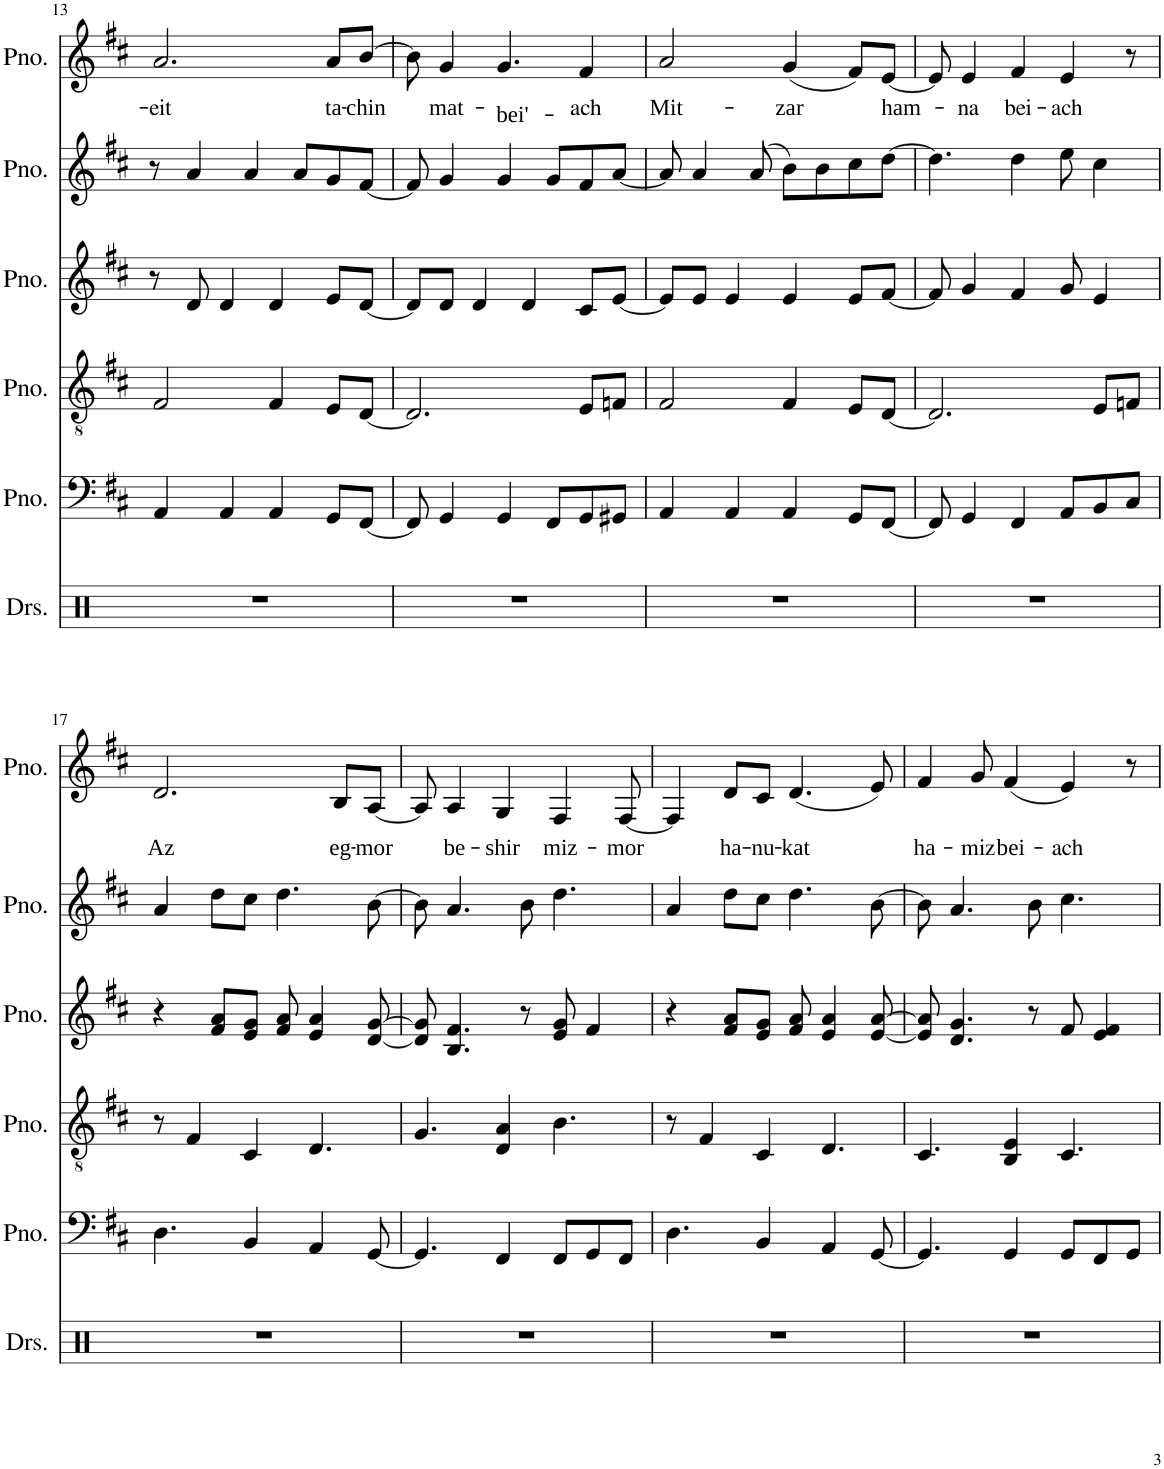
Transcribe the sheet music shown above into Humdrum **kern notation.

**kern	**kern	**kern	**kern	**kern	**kern	**text
*part6	*part5	*part4	*part3	*part2	*part1	*part1
*staff6	*staff5	*staff4	*staff3	*staff2	*staff1	*staff1
*I"Drumset	*I"Piano	*I"Piano	*I"Piano	*I"Piano	*I"Piano	*
*I'Drs.	*I'Pno.	*I'Pno.	*I'Pno.	*I'Pno.	*I'Pno.	*
!!LO:PB:g=z
*clefX	*clefF4	*clefGv2	*clefG2	*clefG2	*clefG2	*
*k[]	*k[f#c#]	*k[f#c#]	*k[f#c#]	*k[f#c#]	*k[f#c#]	*
*M4/4	*M4/4	*M4/4	*M4/4	*M4/4	*M4/4	*
=13	=13	=13	=13	=13	=13	=13
!	!	!	!	!	!	!LO:LY:b
1r	4AA/	2F#/	8r	8r	2.a/	-eit
.	.	.	8d/	4a/	.	.
.	4AA/	.	4d/	.	.	.
.	.	.	.	4a/	.	.
.	4AA/	4F#/	4d/	.	.	.
.	.	.	.	8a/L	.	.
!	!	!	!	!	!	!LO:LY:b
.	8GG/L	8E/L	8e/L	8g/	8a/L	ta-
!	!	!	!	!	!	!LO:LY:b
.	[8FF#/J	[8D/J	[8d/J	[8f#/J	[8b/J	-chin
=14	=14	=14	=14	=14	=14	=14
1r	8FF#/]	2.D/]	8d/L]	8f#/]	8b\]	.
!	!	!	!	!	!	!LO:LY:b
.	4GG/	.	8d/J	4g/	4g/	mat-
.	.	.	4d/	.	.	.
!	!	!	!	!	!	!LO:LY:b
.	4GG/	.	.	4g/	4.g/	-bei'-
.	.	.	4d/	.	.	.
.	8FF#/L	.	.	8g/L	.	.
!	!	!	!	!	!	!LO:LY:b
.	8GG/	8E/L	8c#/L	8f#/	4f#/	-ach
.	8GG#X/J	8Fn/J	[8e/J	[8a/J	.	.
=15	=15	=15	=15	=15	=15	=15
!	!	!	!	!	!	!LO:LY:b
1r	4AA/	2F#/	8e/L]	8a/]	2a/	Mit-
.	.	.	8e/J	4a/	.	.
.	4AA/	.	4e/	.	.	.
.	.	.	.	(8a/	.	.
!	!	!	!	!	!	!LO:LY:b
.	4AA/	4F#/	4e/	8b\L)	(4g/	-zar
.	.	.	.	8b\	.	.
.	8GG/L	8E/L	8e/L	8cc#\	8f#/L)	.
!	!	!	!	!	!	!LO:LY:b
.	[8FF#/J	[8D/J	[8f#/J	[8dd\J	[8e/J	ham-
=16	=16	=16	=16	=16	=16	=16
1r	8FF#/]	2.D/]	8f#/]	4.dd\]	8e/]	.
!	!	!	!	!	!	!LO:LY:b
.	4GG/	.	4g/	.	4e/	-na
!	!	!	!	!	!	!LO:LY:b
.	4FF#/	.	4f#/	4dd\	4f#/	bei-
!	!	!	!	!	!	!LO:LY:b
.	8AA/L	.	8g/	8ee\	4e/	-ach
.	8BB/	8E/L	4e/	4cc#\	.	.
.	8C#/J	8Fn/J	.	.	8r	.
!!LO:LB:g=z
=17	=17	=17	=17	=17	=17	=17
!	!	!	!	!	!	!LO:LY:b
1r	4.D\	8r	4r	4a/	2.d/	Az
.	.	4F#/	.	.	.	.
.	.	.	8f#/ 8a/L	8dd\L	.	.
.	4BB/	4C#/	8e/ 8g/J	8cc#\J	.	.
.	.	.	8f#/ 8a/	4.dd\	.	.
.	4AA/	4.D/	4e/ 4a/	.	.	.
!	!	!	!	!	!	!LO:LY:b
.	.	.	.	.	8B/L	eg-
!	!	!	!	!	!	!LO:LY:b
.	[8GG/	.	[8d/ [8g/	[8b\	[8A/J	-mor
=18	=18	=18	=18	=18	=18	=18
1r	4.GG/]	4.G/	8d/] 8g/]	8b\]	8A/]	.
!	!	!	!	!	!	!LO:LY:b
.	.	.	4.B/ 4.f#/	4.a/	4A/	be-
!	!	!	!	!	!	!LO:LY:b
.	4FF#/	4D/ 4A/	.	.	4G/	-shir
.	.	.	8r	8b\	.	.
!	!	!	!	!	!	!LO:LY:b
.	8FF#/L	4.B\	8e/ 8g/	4.dd\	4F#/	miz-
.	8GG/	.	4f#/	.	.	.
!	!	!	!	!	!	!LO:LY:b
.	8FF#/J	.	.	.	[8F#/	-mor
=19	=19	=19	=19	=19	=19	=19
1r	4.D\	8r	4r	4a/	4F#/]	.
.	.	4F#/	.	.	.	.
!	!	!	!	!	!	!LO:LY:b
.	.	.	8f#/ 8a/L	8dd\L	8d/L	ha-
!	!	!	!	!	!	!LO:LY:b
.	4BB/	4C#/	8e/ 8g/J	8cc#\J	8c#/J	-nu-
!	!	!	!	!	!	!LO:LY:b
.	.	.	8f#/ 8a/	4.dd\	(4.d/	-kat
.	4AA/	4.D/	4e/ 4a/	.	.	.
.	[8GG/	.	[8e/ [8a/	[8b\	8e/)	.
=20	=20	=20	=20	=20	=20	=20
!	!	!	!	!	!	!LO:LY:b
1r	4.GG/]	4.C#/	8e/] 8a/]	8b\]	4f#/	-ha-
.	.	.	4.d/ 4.g/	4.a/	.	.
!	!	!	!	!	!	!LO:LY:b
.	.	.	.	.	8g/	-miz
!	!	!	!	!	!	!LO:LY:b
.	4GG/	4BB/ 4E/	.	.	(4f#/	bei-
.	.	.	8r	8b\	.	.
!	!	!	!	!	!	!LO:LY:b
.	8GG/L	4.C#/	8f#/	4.cc#\	4e/)	-ach
.	8FF#/	.	4e/ 4f#/	.	.	.
.	8GG/J	.	.	.	8r	.
=	=	=	=	=	=	=
*-	*-	*-	*-	*-	*-	*-
